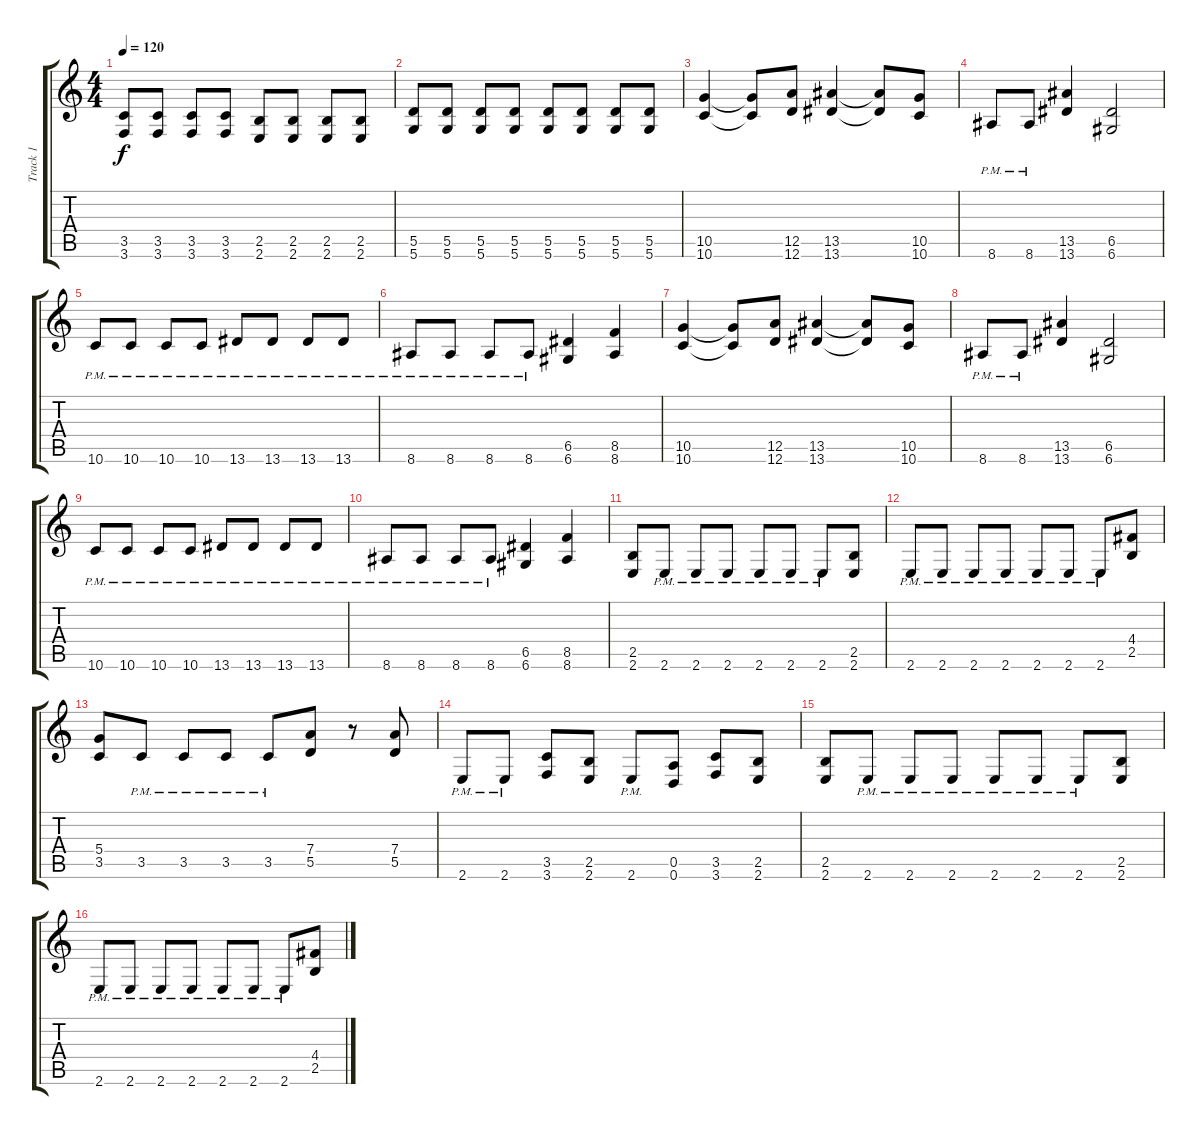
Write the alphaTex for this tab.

\track ("Track 1" "Track 1") {instrument distortionguitar}
\staff {score tabs}
\tuning (E4 B3 G3 D3 A2 D2) {hide}
\ts (4 4)
\tempo 120
\clef g2
\ks c
(3.5 3.6).8{dy f} (3.5 3.6).8 (3.5 3.6).8 (3.5 3.6).8 (2.5 2.6).8 (2.5 2.6).8 (2.5 2.6).8 (2.5 2.6).8 |
(5.5 5.6).8 (5.5 5.6).8 (5.5 5.6).8 (5.5 5.6).8 (5.5 5.6).8 (5.5 5.6).8 (5.5 5.6).8 (5.5 5.6).8 |
(10.5 10.6).4 (10.5{t} 10.6{t}).8 (12.5 12.6).8 (13.5 13.6).4 (13.5{t} 13.6{t}).8 (10.5 10.6).8 |
8.6{pm}.8 8.6{pm}.8 (13.5 13.6).4 (6.5 6.6).2 |
10.6{pm}.8 10.6{pm}.8 10.6{pm}.8 10.6{pm}.8 13.6{pm}.8 13.6{pm}.8 13.6{pm}.8 13.6{pm}.8 |
8.6{pm}.8 8.6{pm}.8 8.6{pm}.8 8.6{pm}.8 (6.5 6.6).4 (8.5 8.6).4 |
(10.5 10.6).4 (10.5{t} 10.6{t}).8 (12.5 12.6).8 (13.5 13.6).4 (13.5{t} 13.6{t}).8 (10.5 10.6).8 |
8.6{pm}.8 8.6{pm}.8 (13.5 13.6).4 (6.5 6.6).2 |
10.6{pm}.8 10.6{pm}.8 10.6{pm}.8 10.6{pm}.8 13.6{pm}.8 13.6{pm}.8 13.6{pm}.8 13.6{pm}.8 |
8.6{pm}.8 8.6{pm}.8 8.6{pm}.8 8.6{pm}.8 (6.5 6.6).4 (8.5 8.6).4 |
(2.5 2.6).8 2.6{pm}.8 2.6{pm}.8 2.6{pm}.8 2.6{pm}.8 2.6{pm}.8 2.6{pm}.8 (2.5 2.6).8 |
2.6{pm}.8 2.6{pm}.8 2.6{pm}.8 2.6{pm}.8 2.6{pm}.8 2.6{pm}.8 2.6{pm}.8 (4.4 2.5).8 |
(5.4 3.5).8 3.5{pm}.8 3.5{pm}.8 3.5{pm}.8 3.5{pm}.8 (7.4 5.5).8 r.8 (7.4 5.5).8 |
2.6{pm}.8 2.6{pm}.8 (3.5 3.6).8 (2.5 2.6).8 2.6{pm}.8 (0.5 0.6).8 (3.5 3.6).8 (2.5 2.6).8 |
(2.5 2.6).8 2.6{pm}.8 2.6{pm}.8 2.6{pm}.8 2.6{pm}.8 2.6{pm}.8 2.6{pm}.8 (2.5 2.6).8 |
2.6{pm}.8 2.6{pm}.8 2.6{pm}.8 2.6{pm}.8 2.6{pm}.8 2.6{pm}.8 2.6{pm}.8 (4.4 2.5).8
